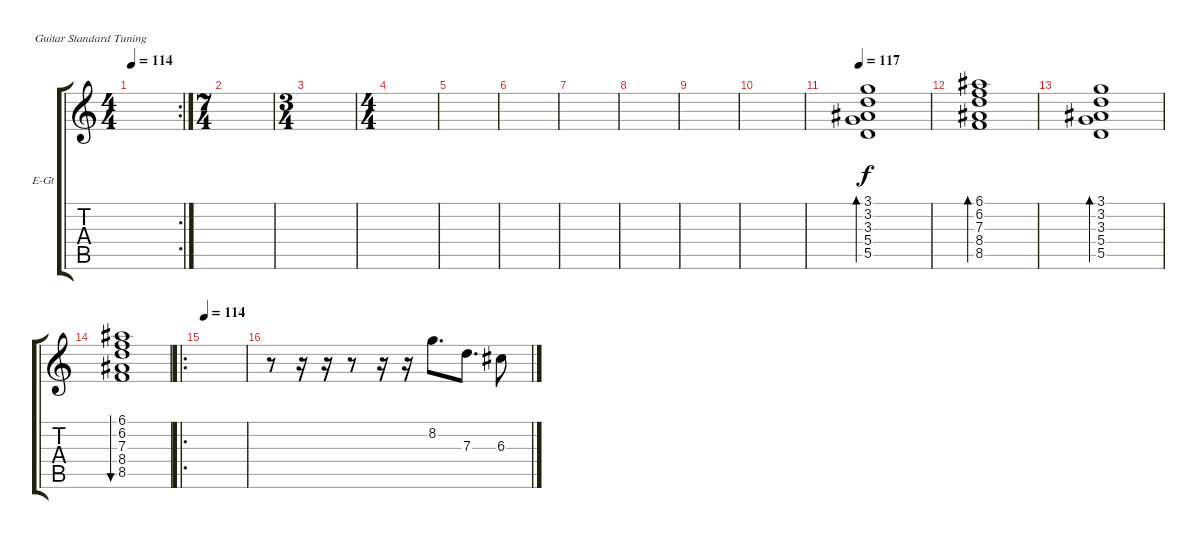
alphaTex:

\defaultSystemsLayout 4
\bracketExtendMode groupsimilarinstruments
\firstSystemTrackNameOrientation horizontal
\otherSystemsTrackNameOrientation horizontal
\track ("Electric Guitar" "E-Gt") {instrument electricguitarclean}
\staff {score tabs}
\tuning (E4 B3 G3 D3 A2 E2)
\rc 2
\ts (4 4)
\tempo 114
\clef g2
\ks c
|
\ts (7 4)
|
\ts (3 4)
|
\ts (4 4)
|
|
|
|
|
|
|
\tempo 117
(5.5 5.4 3.3 3.2 3.1).1{bd 194} |
(8.5 8.4 7.3 6.2 6.1).1{bd 194} |
(5.5 5.4 3.3 3.2 3.1).1{bd 191} |
(8.5 8.4 7.3 6.2 6.1).1{bu 330} |
\ro
\tempo 114
|
r.8 r.16 r.16 r.8 r.16 r.16 8.2.8{d} 7.3.8{d} 6.3.8
